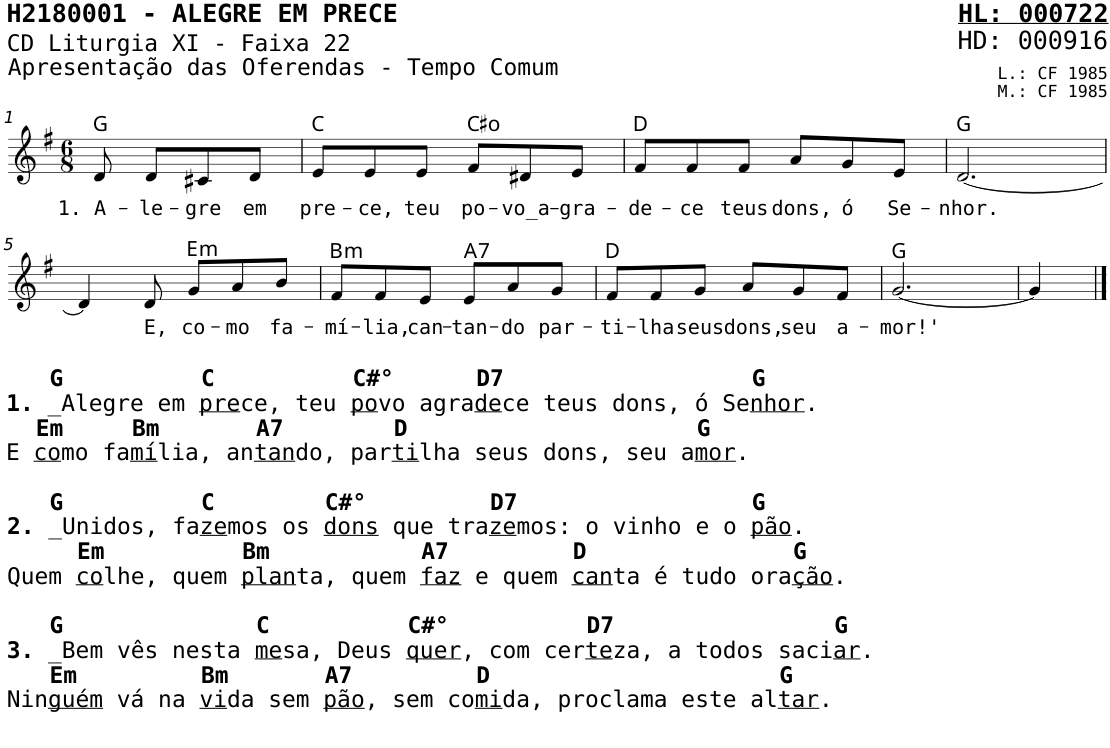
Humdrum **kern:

**kern	**text	**harte
*part1	*part1	*part1
*staff1	*staff1	*
*I"Voz	*	*
*I'V	*	*
*stria5	*	*
*clefG2	*	*
*k[f#]	*	*
*M6/8	*	*
=1	=1	=1
!	!LO:LY:b	!
8d/	1. A-	G:maj
!	!LO:LY:b	!
8d/L	-le-	.
!	!LO:LY:b	!
8c#X/	-gre	.
!	!LO:LY:b	!
8d/J	em	.
=2	=2	=2
!	!LO:LY:b	!
8e/L	pre-	C:maj
!	!LO:LY:b	!
8e/	-ce,	.
!	!LO:LY:b	!
8e/J	teu	.
!	!LO:LY:b	!
8f#/L	po-	C#:dim
!	!LO:LY:b	!
8d#X/	-vo_a-	.
!	!LO:LY:b	!
8e/J	-gra-	.
=3	=3	=3
!	!LO:LY:b	!
8f#/L	-de-	D:maj
!	!LO:LY:b	!
8f#/	-ce	.
!	!LO:LY:b	!
8f#/J	teus	.
!	!LO:LY:b	!
8a/L	dons,	.
!	!LO:LY:b	!
8g/	ó	.
!	!LO:LY:b	!
8e/J	Se-	.
=4	=4	=4
!	!LO:LY:b	!
[2.d/	-nhor.	G:maj
!!LO:LB:g=z
=5	=5	=5
!LO:TX:b:B:t=G          C          C#°      D7                  G	!	!
!LO:TX:b:t=1.	!	!
!LO:TX:b:t=_Alegre em	!	!
!LO:TX:b:t=pre	!	!
!LO:TX:b:t=ce, teu	!	!
!LO:TX:b:t=po	!	!
!LO:TX:b:t=vo agra	!	!
!LO:TX:b:t=de	!	!
!LO:TX:b:t=ce teus dons, ó Se	!	!
!LO:TX:b:t=nhor	!	!
!LO:TX:b:t=.	!	!
!LO:TX:b:B:t=Em     Bm       A7 &nbsp;      D                     G	!	!
!LO:TX:b:t=E	!	!
!LO:TX:b:t=co	!	!
!LO:TX:b:t=mo fa	!	!
!LO:TX:b:t=mí	!	!
!LO:TX:b:t=lia, an	!	!
!LO:TX:b:t=tan	!	!
!LO:TX:b:t=do, par	!	!
!LO:TX:b:t=ti	!	!
!LO:TX:b:t=lha seus dons, seu a	!	!
!LO:TX:b:t=mor	!	!
!LO:TX:b:t=.	!	!
!LO:TX:b:B:t=G          C        C#°         D7                 G	!	!
!LO:TX:b:t=2.	!	!
!LO:TX:b:t=_Unidos, fa	!	!
!LO:TX:b:t=ze	!	!
!LO:TX:b:t=mos os	!	!
!LO:TX:b:t=dons	!	!
!LO:TX:b:t=que tra	!	!
!LO:TX:b:t=ze	!	!
!LO:TX:b:t=mos&colon; o vinho e o	!	!
!LO:TX:b:t=pão	!	!
!LO:TX:b:t=.	!	!
!LO:TX:b:B:t=Em          Bm           A7 &nbsp;       D               G	!	!
!LO:TX:b:t=Quem	!	!
!LO:TX:b:t=co	!	!
!LO:TX:b:t=lhe, quem	!	!
!LO:TX:b:t=plan	!	!
!LO:TX:b:t=ta, quem	!	!
!LO:TX:b:t=faz	!	!
!LO:TX:b:t=e quem	!	!
!LO:TX:b:t=can	!	!
!LO:TX:b:t=ta é tudo ora	!	!
!LO:TX:b:t=ção	!	!
!LO:TX:b:t=.	!	!
!LO:TX:b:B:t=G              C          C#°          D7                G	!	!
!LO:TX:b:t=3.	!	!
!LO:TX:b:t=_Bem vês nesta	!	!
!LO:TX:b:t=me	!	!
!LO:TX:b:t=sa, Deus	!	!
!LO:TX:b:t=quer	!	!
!LO:TX:b:t=, com cer	!	!
!LO:TX:b:t=te	!	!
!LO:TX:b:t=za, a todos saci	!	!
!LO:TX:b:t=ar	!	!
!LO:TX:b:t=.	!	!
!LO:TX:b:B:t=Em         Bm       A7 &nbsp;       D                     G	!	!
!LO:TX:b:t=Nin	!	!
!LO:TX:b:t=guém	!	!
!LO:TX:b:t=vá na	!	!
!LO:TX:b:t=vi	!	!
!LO:TX:b:t=da sem	!	!
!LO:TX:b:t=pão	!	!
!LO:TX:b:t=, sem co	!	!
!LO:TX:b:t=mi	!	!
!LO:TX:b:t=da, proclama este al	!	!
!LO:TX:b:t=tar	!	!
!LO:TX:b:t=.	!	!
4d/]	.	.
!	!LO:LY:b	!
8d/	E,	.
!	!LO:LY:b	!LO:H:kt=m
8g/L	co-	E:min
!	!LO:LY:b	!
8a/	-mo	.
!	!LO:LY:b	!
8b/J	fa-	.
=6	=6	=6
!	!LO:LY:b	!LO:H:kt=m
8f#/L	-mí-	B:min
!	!LO:LY:b	!
8f#/	-lia,	.
!	!LO:LY:b	!
8e/J	can-	.
!	!LO:LY:b	!LO:H:kt=7
8e/L	-tan-	A:7
!	!LO:LY:b	!
8a/	-do	.
!	!LO:LY:b	!
8g/J	par-	.
=7	=7	=7
!	!LO:LY:b	!
8f#/L	-ti-	D:maj
!	!LO:LY:b	!
8f#/	-lha	.
!	!LO:LY:b	!
8g/J	seus	.
!	!LO:LY:b	!
8a/L	dons,	.
!	!LO:LY:b	!
8g/	seu	.
!	!LO:LY:b	!
8f#/J	a-	.
=8	=8	=8
!	!LO:LY:b	!
[2.g/	-mor!'	G:maj
=9	=9	=9
4g/]	.	.
==	==	==
*-	*-	*-
